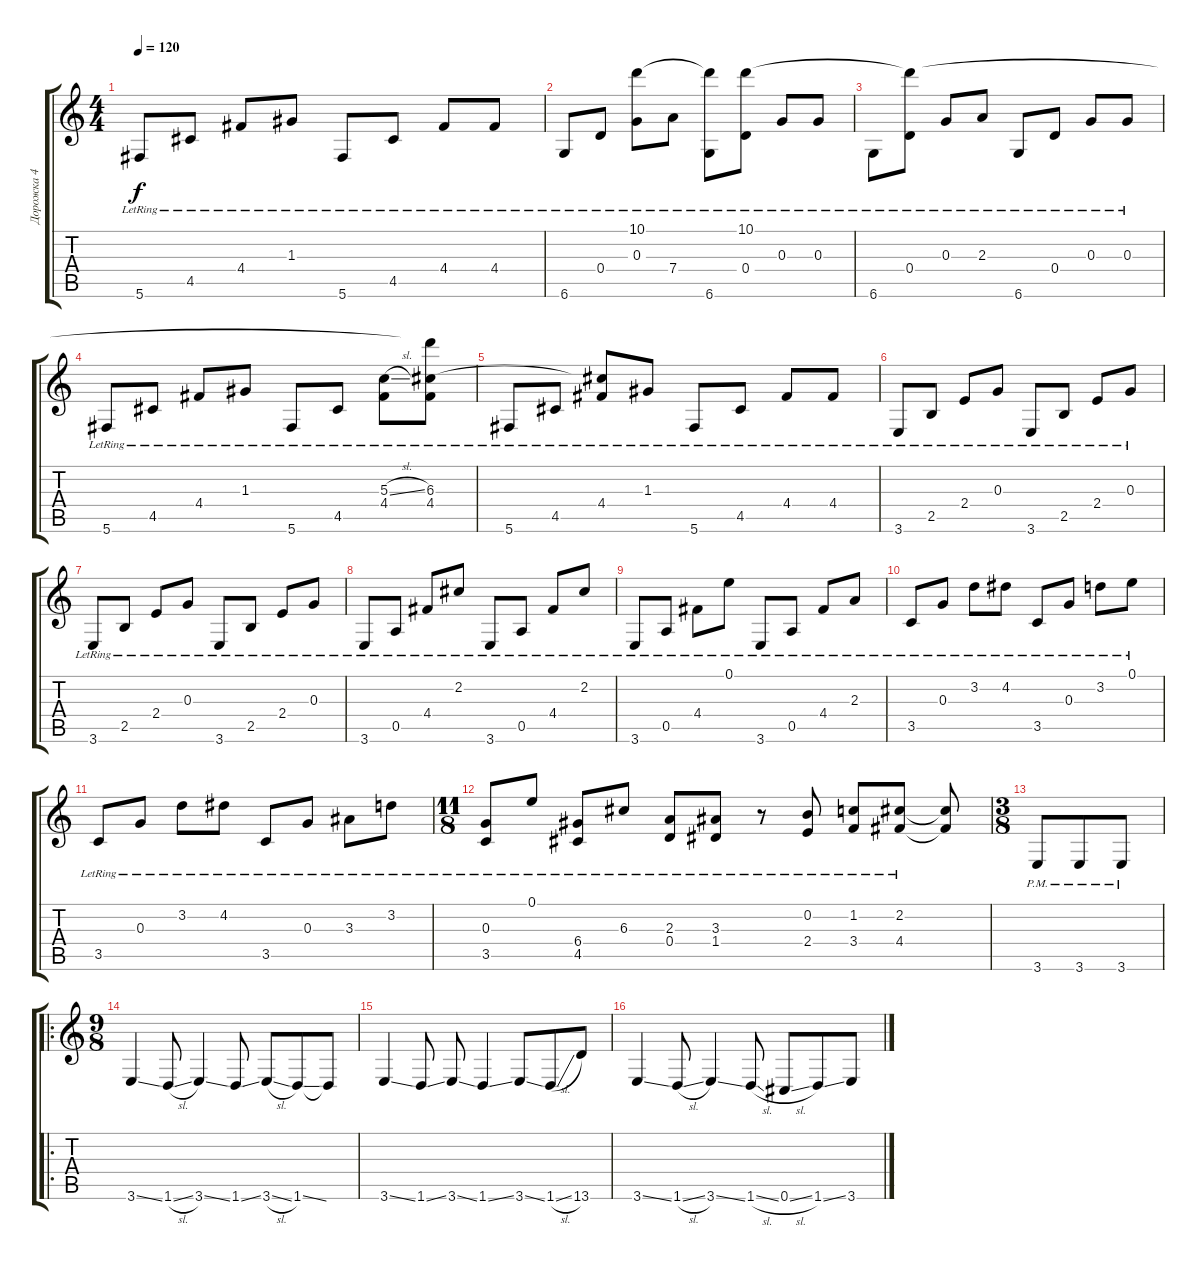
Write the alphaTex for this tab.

\track ("Дорожка 4" "Дорожка 4") {instrument overdrivenguitar}
\staff {score tabs}
\tuning (E4 B3 G3 D3 A2 Db2) {hide}
\ts (4 4)
\tempo 120
\clef g2
\ks c
5.6{lr}.8{dy f} 4.5{lr}.8 4.4{lr}.8 1.3{lr}.8 5.6{lr}.8 4.5{lr}.8 4.4{lr}.8 4.4{lr}.8 |
6.6{lr}.8 0.4{lr}.8 (10.1 0.3{lr}).8 7.4{lr}.8 (10.1{t} 6.6{lr}).8 (10.1 0.4{lr}).8 0.3{lr}.8 0.3{lr}.8 |
6.6{lr}.8 (10.1{t} 0.4{lr}).8 0.3{lr}.8 2.3{lr}.8 6.6{lr}.8 0.4{lr}.8 0.3{lr}.8 0.3{lr}.8 |
5.6{lr}.8 4.5{lr}.8 4.4{lr}.8 1.3{lr}.8 5.6{lr}.8 4.5{lr}.8 (5.3{sl} 4.4{lr}).8 (10.1{t} 6.3 4.4{lr}).8 |
5.6{lr}.8 4.5{lr}.8 (6.3{t} 4.4{lr}).8 1.3{lr}.8 5.6{lr}.8 4.5{lr}.8 4.4{lr}.8 4.4{lr}.8 |
3.6{lr}.8 2.5{lr}.8 2.4{lr}.8 0.3{lr}.8 3.6{lr}.8 2.5{lr}.8 2.4{lr}.8 0.3{lr}.8 |
3.6{lr}.8 2.5{lr}.8 2.4{lr}.8 0.3{lr}.8 3.6{lr}.8 2.5{lr}.8 2.4{lr}.8 0.3{lr}.8 |
3.6{lr}.8 0.5{lr}.8 4.4{lr}.8 2.2{lr}.8 3.6{lr}.8 0.5{lr}.8 4.4{lr}.8 2.2{lr}.8 |
3.6{lr}.8 0.5{lr}.8 4.4{lr}.8 0.1{lr}.8 3.6{lr}.8 0.5{lr}.8 4.4{lr}.8 2.3{lr}.8 |
3.5{lr}.8 0.3{lr}.8 3.2{lr}.8 4.2{lr}.8 3.5{lr}.8 0.3{lr}.8 3.2{lr}.8 0.1{lr}.8 |
3.5{lr}.8 0.3{lr}.8 3.2{lr}.8 4.2{lr}.8 3.5{lr}.8 0.3{lr}.8 3.3{lr}.8 3.2{lr}.8 |
\ts (11 8)
(0.3{lr} 3.5{lr}).8 0.1{lr}.8 (6.4{lr} 4.5{lr}).8 6.3{lr}.8 (2.3{lr} 0.4{lr}).8 (3.3{lr} 1.4{lr}).8 r.8 (0.2{lr} 2.4{lr}).8 (1.2{lr} 3.4{lr}).8 (2.2{lr} 4.4{lr}).8 (2.2{t} 4.4{t}).8 |
\ts (3 8)
3.6{pm}.8 3.6{pm}.8 3.6{pm}.8 |
\ro
\ts (9 8)
3.6{ss}.4{volume 2 instrument overdrivenguitar} 1.6{sl}.8 3.6{ss}.4 1.6{ss}.8 3.6{sl}.8 1.6{ss}.8 1.6{t}.8 |
3.6{ss}.4 1.6{ss}.8 3.6{ss}.8 1.6{ss}.4 3.6{ss}.8 1.6{sl}.8 13.6.8 |
3.6{ss}.4 1.6{sl}.8 3.6{ss}.4 1.6{sl}.8 0.6{sl}.8 1.6{ss}.8 3.6{ss}.8
